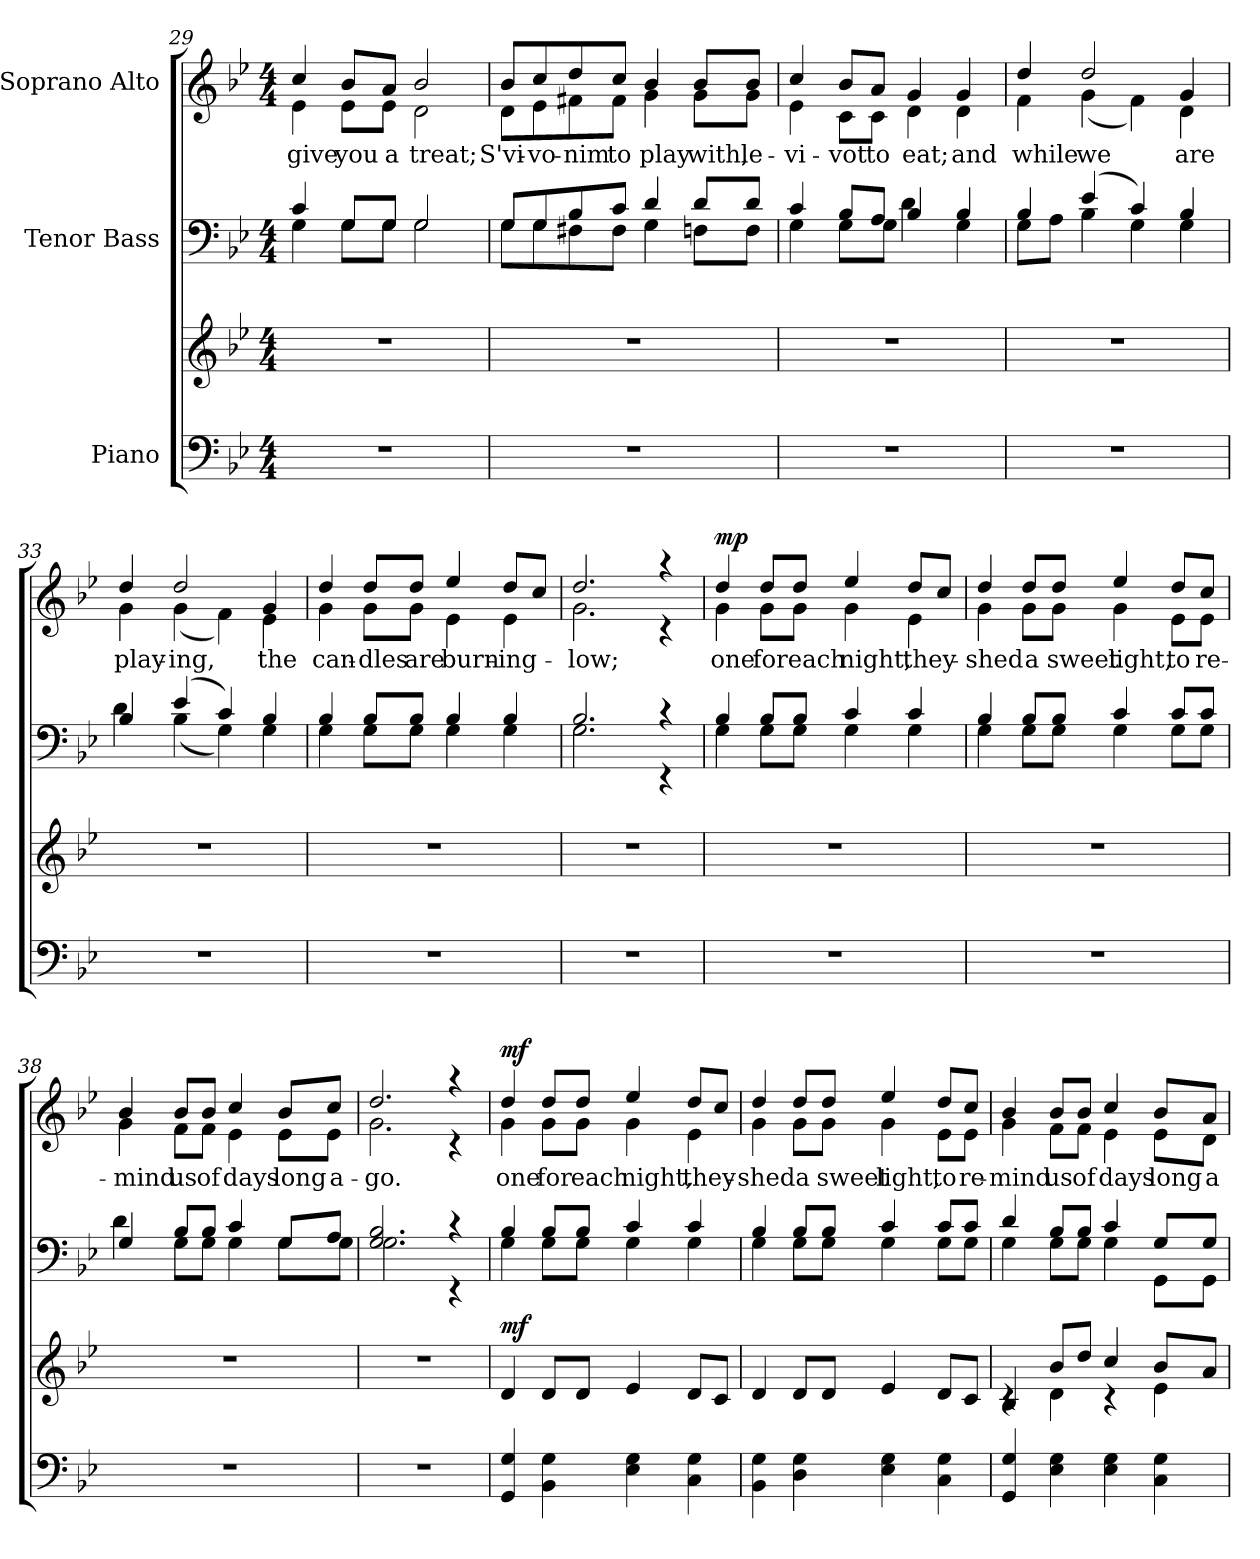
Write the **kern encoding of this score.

**kern	**kern	**dynam	**kern	**text	**kern	**text	**dynam
*part3	*part3	*part3	*part2	*part2	*part1	*part1	*part1
*staff4	*staff3	*staff3/4	*staff2	*staff2	*staff1	*staff1	*staff1
*I"Piano	*	*	*I"Tenor Bass	*	*I"Soprano Alto	*	*
!!LO:LB:g=z
*clefF4	*clefG2	*	*clefF4	*	*clefG2	*	*
*k[b-e-]	*k[b-e-]	*	*k[b-e-]	*	*k[b-e-]	*	*
*g:	*g:	*	*g:	*	*g:	*	*
*M4/4	*M4/4	*	*M4/4	*	*M4/4	*	*
=29	=29	=29	=29	=29	=29	=29	=29
*	*	*	*^	*	*	*	*
!	!	!	!	!	!	!	!LO:LY:b	!
*	*	*	*	*	*	*^	*	*
1r	1r	.	4c/	4G\	.	4cc/	4e-\	give	.
!	!	!	!	!	!	!	!	!LO:LY:b	!
.	.	.	8G/L	8G\L	.	8b-/L	8e-\L	you	.
!	!	!	!	!	!	!	!	!LO:LY:b	!
.	.	.	8G/J	8G\J	.	8a/J	8e-\J	a	.
!	!	!	!	!	!	!	!	!LO:LY:b	!
.	.	.	2G/	2G\	.	2b-/	2d\	treat;	.
=30	=30	=30	=30	=30	=30	=30	=30	=30	=30
!	!	!	!	!	!	!	!	!LO:LY:b	!
1r	1r	.	8G/L	8G\L	.	8b-/L	8d\L	S'vi-	.
!	!	!	!	!	!	!	!	!LO:LY:b	!
.	.	.	8G/	8G\	.	8cc/	8e-\	-vo-	.
!	!	!	!	!	!	!	!	!LO:LY:b	!
.	.	.	8B-/	8F#X\	.	8dd/	8f#X\	-nim	.
!	!	!	!	!	!	!	!	!LO:LY:b	!
.	.	.	8c/J	8F#\J	.	8cc/J	8f#\J	to	.
!	!	!	!	!	!	!	!	!LO:LY:b	!
.	.	.	4d/	4G\	.	4b-/	4g\	play	.
!	!	!	!	!	!	!	!	!LO:LY:b	!
.	.	.	8d/L	8Fn\L	.	8b-/L	8g\L	with,	.
!	!	!	!	!	!	!	!	!LO:LY:b	!
.	.	.	8d/J	8F\J	.	8b-/J	8g\J	le-	.
=31	=31	=31	=31	=31	=31	=31	=31	=31	=31
!	!	!	!	!	!	!	!	!LO:LY:b	!
1r	1r	.	4c/	4G\	.	4cc/	4e-\	-vi-	.
!	!	!	!	!	!	!	!	!LO:LY:b	!
.	.	.	8B-/L	8G\L	.	8b-/L	8c\L	-vot	.
!	!	!	!	!	!	!	!	!LO:LY:b	!
.	.	.	8A/J	8G\J	.	8a/J	8c\J	to	.
!	!	!	!	!	!	!	!	!LO:LY:b	!
.	.	.	4B-/	4d\	.	4g/	4d\	eat;	.
!	!	!	!	!	!	!	!	!LO:LY:b	!
.	.	.	4B-/	4G\	.	4g/	4d\	and	.
=32	=32	=32	=32	=32	=32	=32	=32	=32	=32
!	!	!	!	!	!	!	!	!LO:LY:b	!
1r	1r	.	4B-/	8G\L	.	4dd/	4f\	while	.
.	.	.	.	8A\J	.	.	.	.	.
!	!	!	!	!	!	!	!	!LO:LY:b	!
.	.	.	(4e-/	4B-\	.	2dd/	(<4g\	we	.
.	.	.	4c/)	4G\	.	.	4f\)	.	.
!	!	!	!	!	!	!	!	!LO:LY:b	!
.	.	.	4B-/	4G\	.	4g/	4d\	are	.
!!LO:PB:g=z	!!
=33	=33	=33	=33	=33	=33	=33	=33	=33	=33
!	!	!	!	!	!	!	!	!LO:LY:b	!
1r	1r	.	4B-/	4d\	.	4dd/	4g\	play-	.
!	!	!	!	!	!	!	!	!LO:LY:b	!
.	.	.	(4e-/	(<4B-\	.	2dd/	(<4g\	-ing,	.
.	.	.	4c/)	4G\)	.	.	4f\)	.	.
!	!	!	!	!	!	!	!	!LO:LY:b	!
.	.	.	4B-/	4G\	.	4g/	4e-\	the	.
=34	=34	=34	=34	=34	=34	=34	=34	=34	=34
!	!	!	!	!	!	!	!	!LO:LY:b	!
1r	1r	.	4B-/	4G\	.	4dd/	4g\	can-	.
!	!	!	!	!	!	!	!	!LO:LY:b	!
.	.	.	8B-/L	8G\L	.	8dd/L	8g\L	-dles	.
!	!	!	!	!	!	!	!	!LO:LY:b	!
.	.	.	8B-/J	8G\J	.	8dd/J	8g\J	are	.
!	!	!	!	!	!	!	!	!LO:LY:b	!
.	.	.	4B-/	4G\	.	4ee-/	4e-\	burn-	.
!	!	!	!	!	!	!	!	!LO:LY:b	!
.	.	.	4B-/	4G\	.	8dd/L	4e-\	-ing-	.
.	.	.	.	.	.	8cc/J	.	.	.
=35	=35	=35	=35	=35	=35	=35	=35	=35	=35
!	!	!	!	!	!	!	!	!LO:LY:b	!
1r	1r	.	2.B-/	2.G\	.	2.dd/	2.g\	-low;	.
.	.	.	4rc	4rEE	.	4raa	4rc	.	.
=36	=36	=36	=36	=36	=36	=36	=36	=36	=36
!	!	!	!	!	!	!	!	!LO:LY:b	!LO:DY:a
1r	1r	.	4B-/	4G\	.	4dd/	4g\	one	mp
!	!	!	!	!	!	!	!	!LO:LY:b	!
.	.	.	8B-/L	8G\L	.	8dd/L	8g\L	for	.
!	!	!	!	!	!	!	!	!LO:LY:b	!
.	.	.	8B-/J	8G\J	.	8dd/J	8g\J	each	.
!	!	!	!	!	!	!	!	!LO:LY:b	!
.	.	.	4c/	4G\	.	4ee-/	4g\	night,	.
!	!	!	!	!	!	!	!	!LO:LY:b	!
.	.	.	4c/	4G\	.	8dd/L	4e-\	they-	.
.	.	.	.	.	.	8cc/J	.	.	.
!!LO:LB:g=z	!!
=37	=37	=37	=37	=37	=37	=37	=37	=37	=37
!	!	!	!	!	!	!	!	!LO:LY:b	!
1r	1r	.	4B-/	4G\	.	4dd/	4g\	-shed	.
!	!	!	!	!	!	!	!	!LO:LY:b	!
.	.	.	8B-/L	8G\L	.	8dd/L	8g\L	a	.
!	!	!	!	!	!	!	!	!LO:LY:b	!
.	.	.	8B-/J	8G\J	.	8dd/J	8g\J	sweet	.
!	!	!	!	!	!	!	!	!LO:LY:b	!
.	.	.	4c/	4G\	.	4ee-/	4g\	light,	.
!	!	!	!	!	!	!	!	!LO:LY:b	!
.	.	.	8c/L	8G\L	.	8dd/L	8e-\L	to	.
!	!	!	!	!	!	!	!	!LO:LY:b	!
.	.	.	8c/J	8G\J	.	8cc/J	8e-\J	re-	.
=38	=38	=38	=38	=38	=38	=38	=38	=38	=38
!	!	!	!	!	!	!	!	!LO:LY:b	!
1r	1r	.	4G/	4d\	.	4b-/	4g\	-mind	.
!	!	!	!	!	!	!	!	!LO:LY:b	!
.	.	.	8B-/L	8G\L	.	8b-/L	8f\L	us	.
!	!	!	!	!	!	!	!	!LO:LY:b	!
.	.	.	8B-/J	8G\J	.	8b-/J	8f\J	of	.
!	!	!	!	!	!	!	!	!LO:LY:b	!
.	.	.	4c/	4G\	.	4cc/	4e-\	days	.
!	!	!	!	!	!	!	!	!LO:LY:b	!
.	.	.	8G/L	8G\L	.	8b-/L	8e-\L	long	.
!	!	!	!	!	!	!	!	!LO:LY:b	!
.	.	.	8A/J	8G\J	.	8cc/J	8e-\J	a-	.
=39	=39	=39	=39	=39	=39	=39	=39	=39	=39
!	!	!	!	!	!	!	!	!LO:LY:b	!
1r	1r	.	2.G/ 2.B-/	2.G\	.	2.dd/	2.g\	-go.	.
.	.	.	4rc	4rEE	.	4raa	4rc	.	.
=40	=40	=40	=40	=40	=40	=40	=40	=40	=40
!	!	!LO:DY:a	!	!	!	!	!	!LO:LY:b	!LO:DY:a
4GG/ 4G/	4d/	mf	4B-/	4G\	.	4dd/	4g\	one	mf
!	!	!	!	!	!	!	!	!LO:LY:b	!
4BB-\ 4G\	8d/L	.	8B-/L	8G\L	.	8dd/L	8g\L	for	.
!	!	!	!	!	!	!	!	!LO:LY:b	!
.	8d/J	.	8B-/J	8G\J	.	8dd/J	8g\J	each	.
!	!	!	!	!	!	!	!	!LO:LY:b	!
4E-\ 4G\	4e-/	.	4c/	4G\	.	4ee-/	4g\	night,	.
!	!	!	!	!	!	!	!	!LO:LY:b	!
4C\ 4G\	8d/L	.	4c/	4G\	.	8dd/L	4e-\	they-	.
.	8c/J	.	.	.	.	8cc/J	.	.	.
!!LO:PB:g=z	!!
=41	=41	=41	=41	=41	=41	=41	=41	=41	=41
!	!	!	!	!	!	!	!	!LO:LY:b	!
4BB-\ 4G\	4d/	.	4B-/	4G\	.	4dd/	4g\	-shed	.
!	!	!	!	!	!	!	!	!LO:LY:b	!
4D\ 4G\	8d/L	.	8B-/L	8G\L	.	8dd/L	8g\L	a	.
!	!	!	!	!	!	!	!	!LO:LY:b	!
.	8d/J	.	8B-/J	8G\J	.	8dd/J	8g\J	sweet	.
!	!	!	!	!	!	!	!	!LO:LY:b	!
4E-\ 4G\	4e-/	.	4c/	4G\	.	4ee-/	4g\	light,	.
!	!	!	!	!	!	!	!	!LO:LY:b	!
4C\ 4G\	8d/L	.	8c/L	8G\L	.	8dd/L	8e-\L	to	.
!	!	!	!	!	!	!	!	!LO:LY:b	!
.	8c/J	.	8c/J	8G\J	.	8cc/J	8e-\J	re-	.
=42	=42	=42	=42	=42	=42	=42	=42	=42	=42
*	*^	*	*	*	*	*	*	*	*
!	!	!	!	!	!	!	!	!	!LO:LY:b	!
4GG/ 4G/	4B-/	4rc	.	4d/	4G\	.	4b-/	4g\	-mind	.
!	!	!	!	!	!	!	!	!	!LO:LY:b	!
4E-\ 4G\	8b-/L	4d\	.	8B-/L	8G\L	.	8b-/L	8f\L	us	.
!	!	!	!	!	!	!	!	!	!LO:LY:b	!
.	8dd/J	.	.	8B-/J	8G\J	.	8b-/J	8f\J	of	.
!	!	!	!	!	!	!	!	!	!LO:LY:b	!
4E-\ 4G\	4cc/	4rc	.	4c/	4G\	.	4cc/	4e-\	days	.
!	!	!	!	!	!	!	!	!	!LO:LY:b	!
4C\ 4G\	8b-/L	4e-\	.	8G/L	8GG\L	.	8b-/L	8e-\L	long	.
!	!	!	!	!	!	!	!	!	!LO:LY:b	!
.	8a/J	.	.	8G/J	8GG\J	.	8a/J	8d\J	a-	.
*	*v	*v	*	*	*	*	*v	*v	*	*
*	*	*	*v	*v	*	*	*	*
=	=	=	=	=	=	=	=
*-	*-	*-	*-	*-	*-	*-	*-
